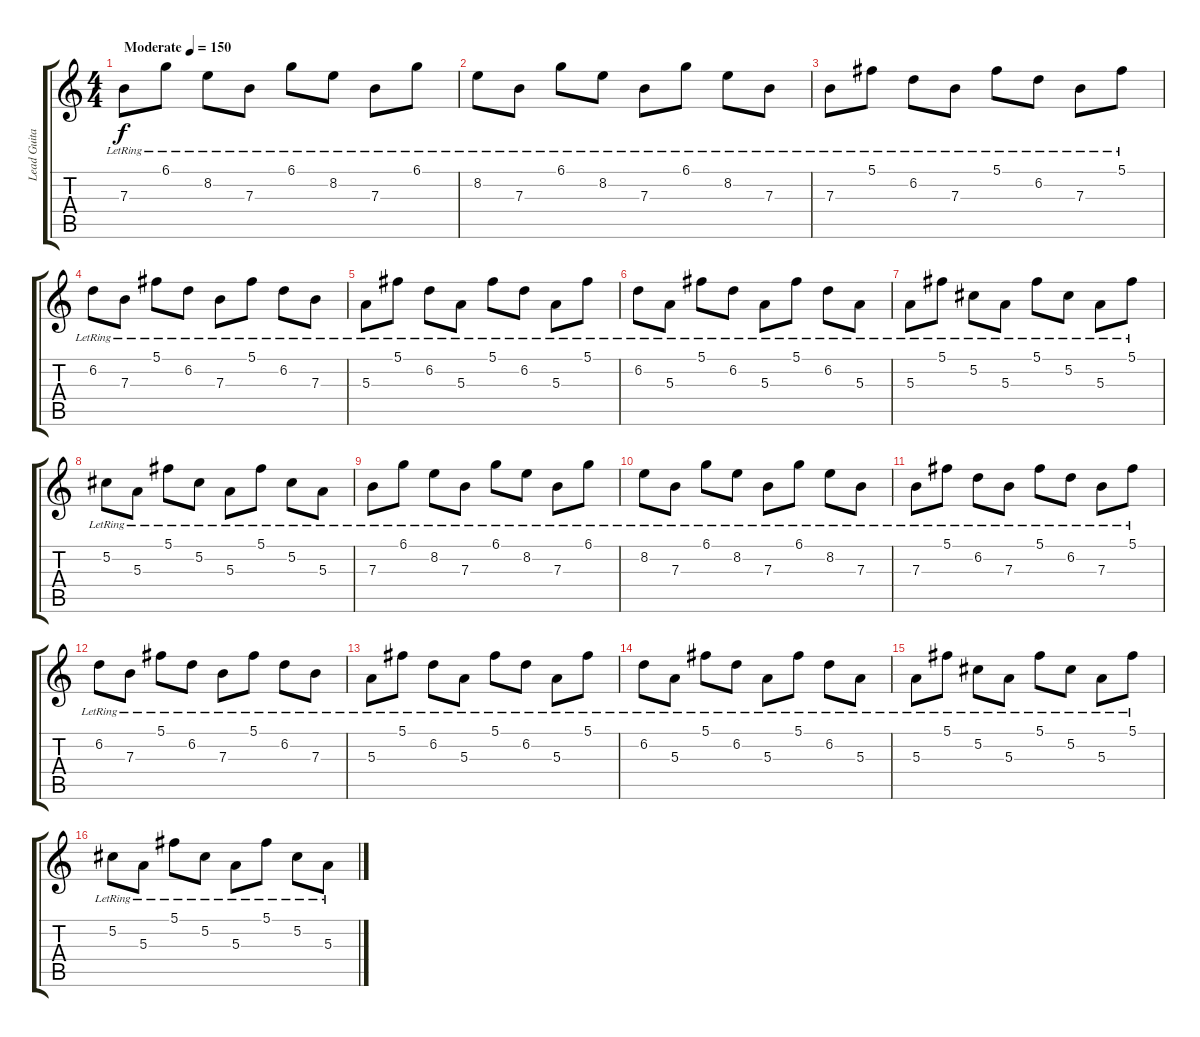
\track ("Lead Guitar" "Lead Guita") {instrument distortionguitar}
\staff {score tabs}
\tuning (Db4 Ab3 E3 B2 Gb2 B1) {hide}
\ts (4 4)
\tempo (150 "Moderate")
\clef g2
\ks c
7.3{lr}.8{dy f instrument electricguitarclean} 6.1{lr}.8 8.2{lr}.8 7.3{lr}.8 6.1{lr}.8 8.2{lr}.8 7.3{lr}.8 6.1{lr}.8 |
8.2{lr}.8 7.3{lr}.8 6.1{lr}.8 8.2{lr}.8 7.3{lr}.8 6.1{lr}.8 8.2{lr}.8 7.3{lr}.8 |
7.3{lr}.8 5.1{lr}.8 6.2{lr}.8 7.3{lr}.8 5.1{lr}.8 6.2{lr}.8 7.3{lr}.8 5.1{lr}.8 |
6.2{lr}.8 7.3{lr}.8 5.1{lr}.8 6.2{lr}.8 7.3{lr}.8 5.1{lr}.8 6.2{lr}.8 7.3{lr}.8 |
5.3{lr}.8 5.1{lr}.8 6.2{lr}.8 5.3{lr}.8 5.1{lr}.8 6.2{lr}.8 5.3{lr}.8 5.1{lr}.8 |
6.2{lr}.8 5.3{lr}.8 5.1{lr}.8 6.2{lr}.8 5.3{lr}.8 5.1{lr}.8 6.2{lr}.8 5.3{lr}.8 |
5.3{lr}.8 5.1{lr}.8 5.2{lr}.8 5.3{lr}.8 5.1{lr}.8 5.2{lr}.8 5.3{lr}.8 5.1{lr}.8 |
5.2{lr}.8 5.3{lr}.8 5.1{lr}.8 5.2{lr}.8 5.3{lr}.8 5.1{lr}.8 5.2{lr}.8 5.3{lr}.8 |
7.3{lr}.8 6.1{lr}.8 8.2{lr}.8 7.3{lr}.8 6.1{lr}.8 8.2{lr}.8 7.3{lr}.8 6.1{lr}.8 |
8.2{lr}.8 7.3{lr}.8 6.1{lr}.8 8.2{lr}.8 7.3{lr}.8 6.1{lr}.8 8.2{lr}.8 7.3{lr}.8 |
7.3{lr}.8 5.1{lr}.8 6.2{lr}.8 7.3{lr}.8 5.1{lr}.8 6.2{lr}.8 7.3{lr}.8 5.1{lr}.8 |
6.2{lr}.8 7.3{lr}.8 5.1{lr}.8 6.2{lr}.8 7.3{lr}.8 5.1{lr}.8 6.2{lr}.8 7.3{lr}.8 |
5.3{lr}.8 5.1{lr}.8 6.2{lr}.8 5.3{lr}.8 5.1{lr}.8 6.2{lr}.8 5.3{lr}.8 5.1{lr}.8 |
6.2{lr}.8 5.3{lr}.8 5.1{lr}.8 6.2{lr}.8 5.3{lr}.8 5.1{lr}.8 6.2{lr}.8 5.3{lr}.8 |
5.3{lr}.8 5.1{lr}.8 5.2{lr}.8 5.3{lr}.8 5.1{lr}.8 5.2{lr}.8 5.3{lr}.8 5.1{lr}.8 |
5.2{lr}.8 5.3{lr}.8 5.1{lr}.8 5.2{lr}.8 5.3{lr}.8 5.1{lr}.8 5.2{lr}.8 5.3{lr}.8
